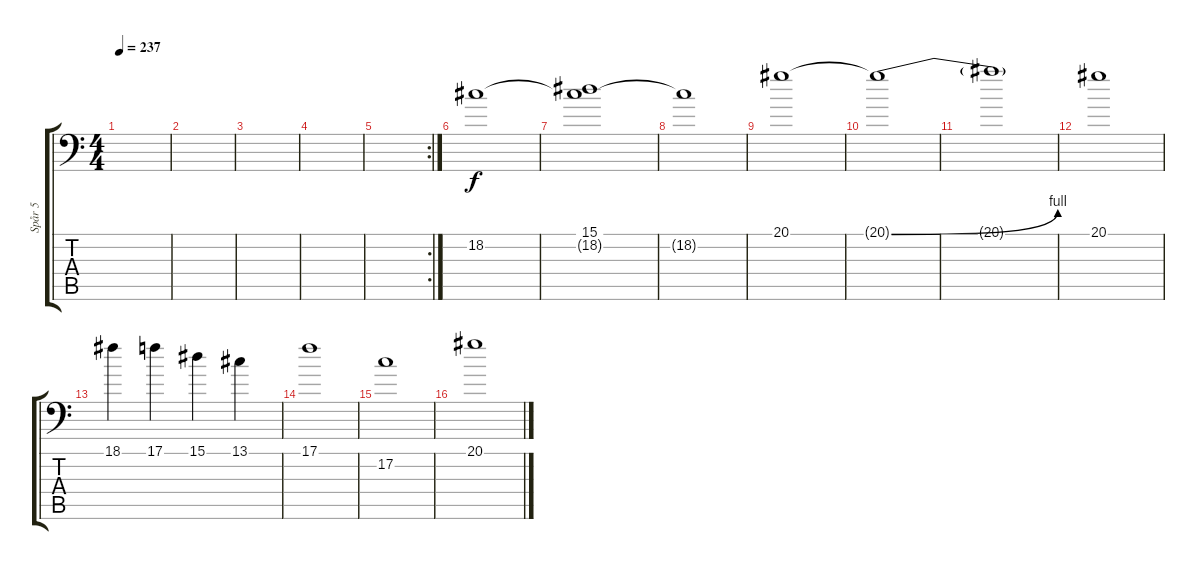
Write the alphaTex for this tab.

\track ("Spår 5" "Spår 5") {instrument pad7halo}
\staff {score tabs}
\tuning (C4 G3 Eb3 Bb2 F2 Bb1) {hide}
\ts (4 4)
\tempo 237
\clef f4
\ks c
|
|
|
|
\rc 2
|
18.2.1 |
(15.1 18.2{t}).1 |
18.2{t}.1 |
20.1.1 |
20.1{be (bend 0 0 60 4) t}.1 |
20.1{t}.1 |
20.1.1 |
18.1.4 17.1.4 15.1.4 13.1.4 |
17.1.1 |
17.2.1 |
20.1.1
